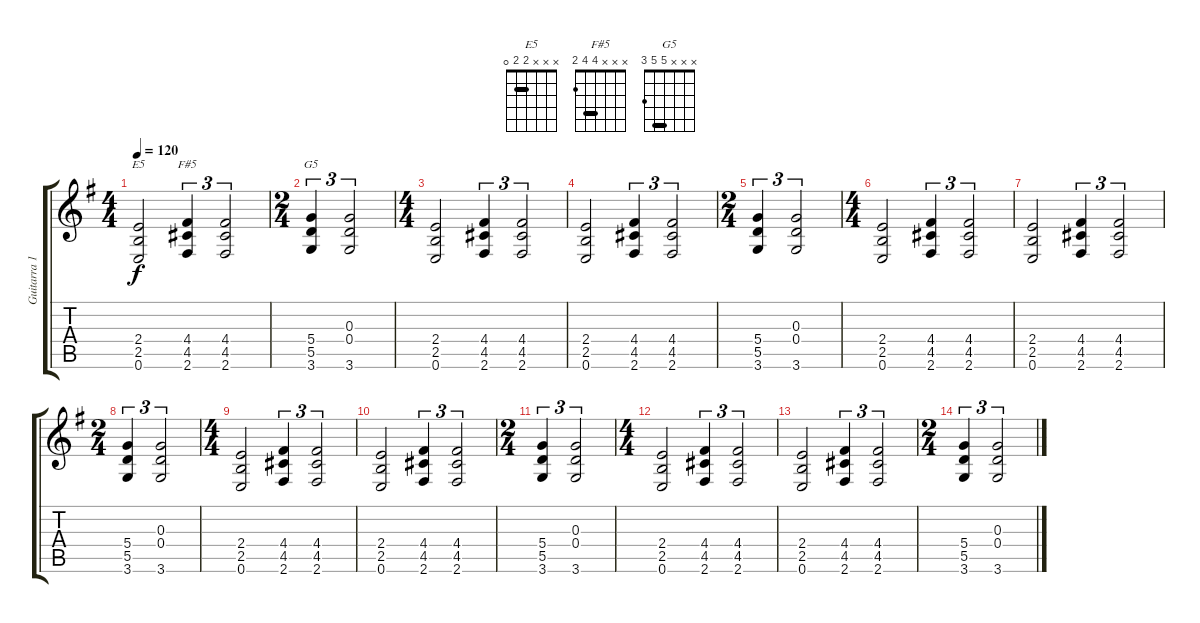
\track ("Guitarra 1" "Guitarra 1") {instrument overdrivenguitar}
\staff {score tabs}
\tuning (E4 B3 G3 D3 A2 E2) {hide}
\chord ("E5" x x x 2 2 0) {barre 2}
\chord ("F#5" x x x 4 4 2) {barre 4}
\chord ("G5" x x x 5 5 3) {barre 5}
\ts (4 4)
\tempo 120
\clef g2
\ks g
(2.4 2.5 0.6).2{ch "E5" dy f} (4.4 4.5 2.6).4{tu (3 2) ch "F#5"} (4.4 4.5 2.6).2{tu (3 2)} |
\ts (2 4)
(5.4 5.5 3.6).4{tu (3 2) ch "G5"} (0.3 0.4 3.6).2{tu (3 2)} |
\ts (4 4)
(2.4 2.5 0.6).2 (4.4 4.5 2.6).4{tu (3 2)} (4.4 4.5 2.6).2{tu (3 2)} |
(2.4 2.5 0.6).2 (4.4 4.5 2.6).4{tu (3 2)} (4.4 4.5 2.6).2{tu (3 2)} |
\ts (2 4)
(5.4 5.5 3.6).4{tu (3 2)} (0.3 0.4 3.6).2{tu (3 2)} |
\ts (4 4)
(2.4 2.5 0.6).2 (4.4 4.5 2.6).4{tu (3 2)} (4.4 4.5 2.6).2{tu (3 2)} |
(2.4 2.5 0.6).2 (4.4 4.5 2.6).4{tu (3 2)} (4.4 4.5 2.6).2{tu (3 2)} |
\ts (2 4)
(5.4 5.5 3.6).4{tu (3 2)} (0.3 0.4 3.6).2{tu (3 2)} |
\ts (4 4)
(2.4 2.5 0.6).2{volume 0} (4.4 4.5 2.6).4{tu (3 2)} (4.4 4.5 2.6).2{tu (3 2)} |
(2.4 2.5 0.6).2 (4.4 4.5 2.6).4{tu (3 2)} (4.4 4.5 2.6).2{tu (3 2)} |
\ts (2 4)
(5.4 5.5 3.6).4{tu (3 2)} (0.3 0.4 3.6).2{tu (3 2)} |
\ts (4 4)
(2.4 2.5 0.6).2 (4.4 4.5 2.6).4{tu (3 2)} (4.4 4.5 2.6).2{tu (3 2)} |
(2.4 2.5 0.6).2 (4.4 4.5 2.6).4{tu (3 2)} (4.4 4.5 2.6).2{tu (3 2)} |
\ts (2 4)
(5.4 5.5 3.6).4{tu (3 2)} (0.3 0.4 3.6).2{tu (3 2)}
